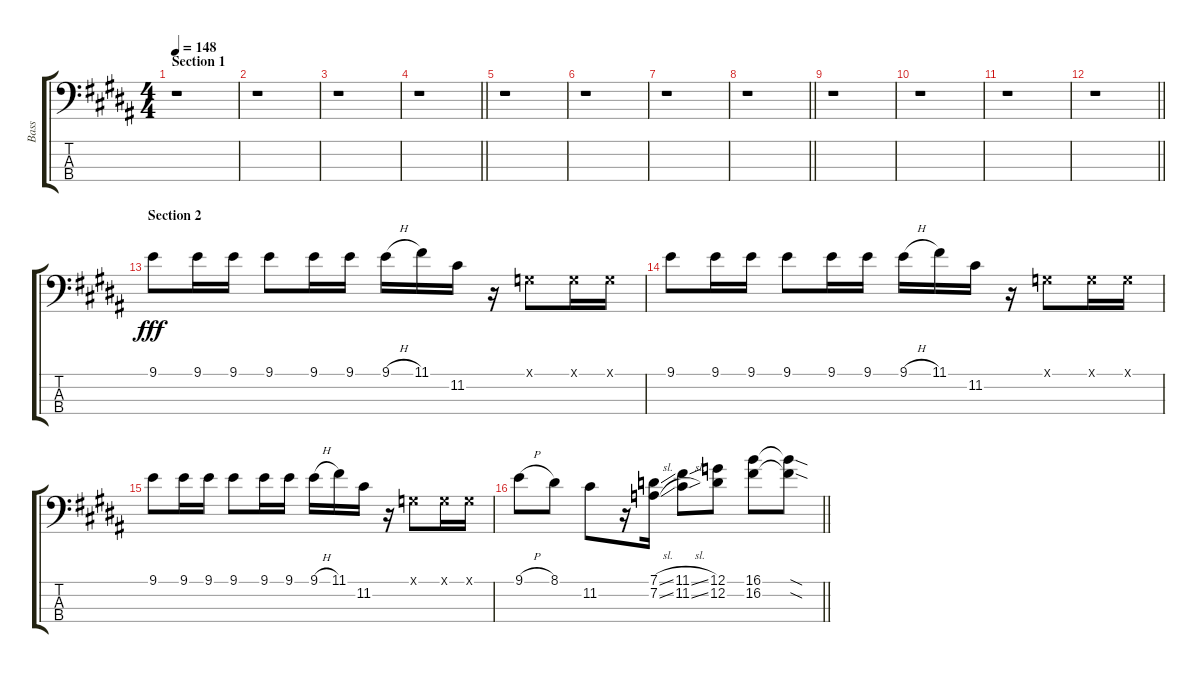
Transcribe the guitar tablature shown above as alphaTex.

\track ("Bass" "Bass") {instrument electricbasspick}
\staff {score tabs}
\tuning (G2 D2 A1 E1) {hide}
\ts (4 4)
\section ("" "Section 1")
\tempo 148
\clef f4
\ks b
r.1{dy fff instrument electricbasspick} |
r.1 |
r.1 |
\barLineRight lightlight
r.1 |
r.1 |
r.1 |
r.1 |
\barLineRight lightlight
r.1 |
r.1 |
r.1 |
r.1 |
\barLineRight lightlight
r.1 |
\section ("" "Section 2")
9.1.8 9.1.16 9.1.16 9.1.8 9.1.16 9.1.16 9.1{h}.16 11.1.16 11.2.16 r.16 0.1{x}.8 0.1{x}.16 0.1{x}.16 |
9.1.8 9.1.16 9.1.16 9.1.8 9.1.16 9.1.16 9.1{h}.16 11.1.16 11.2.16 r.16 0.1{x}.8 0.1{x}.16 0.1{x}.16 |
9.1.8 9.1.16 9.1.16 9.1.8 9.1.16 9.1.16 9.1{h}.16 11.1.16 11.2.16 r.16 0.1{x}.8 0.1{x}.16 0.1{x}.16 |
\barLineRight lightlight
9.1{h}.8 8.1.8 11.2.8 r.16 (7.1{sl} 7.2{sl}).16 (11.1{sl} 11.2{sl}).8 (12.1 12.2).8 (16.1 16.2).8 (16.1{sod t} 16.2{sod t}).8
